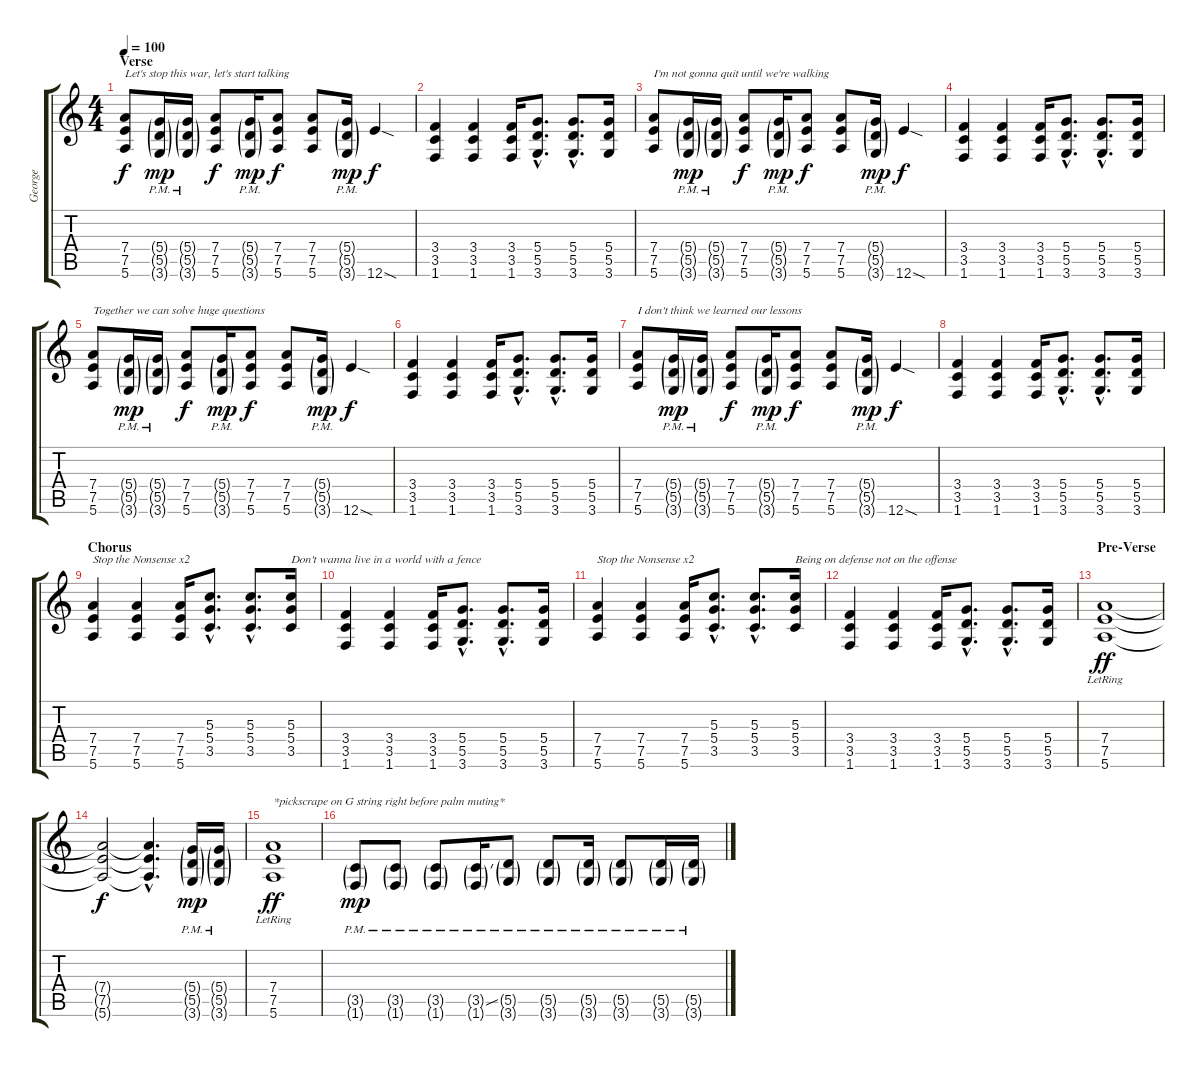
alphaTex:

\track ("George" "George") {instrument overdrivenguitar}
\staff {score tabs}
\tuning (E4 B3 G3 D3 A2 E2) {hide}
\ts (4 4)
\section ("" "Verse")
\tempo 100
\clef g2
\ks c
(7.4 7.5 5.6).8{txt "Let's stop this war, let's start talking" dy f} (5.4{g pm} 5.5{g} 3.6{g}).16{dy mp} (5.4{g pm} 5.5{g} 3.6{g}).16 (7.4 7.5 5.6).8{dy f} (5.4{g} 5.5{g pm} 3.6{g}).16{dy mp} (7.4 7.5 5.6).8{dy f} (7.4 7.5 5.6).8 (5.4{g pm} 5.5{g} 3.6{g}).16{dy mp} 12.6{sod}.4{dy f} |
(3.4 3.5 1.6).4 (3.4 3.5 1.6).4 (3.4 3.5 1.6).16 (5.4{hac} 5.5{hac} 3.6{hac}).8{d} (5.4{hac} 5.5{hac} 3.6{hac}).8{d} (5.4 5.5 3.6).16 |
(7.4 7.5 5.6).8{txt "I'm not gonna quit until we're walking"} (5.4{g pm} 5.5{g} 3.6{g}).16{dy mp} (5.4{g pm} 5.5{g} 3.6{g}).16 (7.4 7.5 5.6).8{dy f} (5.4{g} 5.5{g pm} 3.6{g}).16{dy mp} (7.4 7.5 5.6).8{dy f} (7.4 7.5 5.6).8 (5.4{g pm} 5.5{g} 3.6{g}).16{dy mp} 12.6{sod}.4{dy f} |
(3.4 3.5 1.6).4 (3.4 3.5 1.6).4 (3.4 3.5 1.6).16 (5.4{hac} 5.5{hac} 3.6{hac}).8{d} (5.4{hac} 5.5{hac} 3.6{hac}).8{d} (5.4 5.5 3.6).16 |
(7.4 7.5 5.6).8{txt "Together we can solve huge questions"} (5.4{g pm} 5.5{g} 3.6{g}).16{dy mp} (5.4{g pm} 5.5{g} 3.6{g}).16 (7.4 7.5 5.6).8{dy f} (5.4{g} 5.5{g pm} 3.6{g}).16{dy mp} (7.4 7.5 5.6).8{dy f} (7.4 7.5 5.6).8 (5.4{g pm} 5.5{g} 3.6{g}).16{dy mp} 12.6{sod}.4{dy f} |
(3.4 3.5 1.6).4 (3.4 3.5 1.6).4 (3.4 3.5 1.6).16 (5.4{hac} 5.5{hac} 3.6{hac}).8{d} (5.4{hac} 5.5{hac} 3.6{hac}).8{d} (5.4 5.5 3.6).16 |
(7.4 7.5 5.6).8{txt "I don't think we learned our lessons"} (5.4{g pm} 5.5{g} 3.6{g}).16{dy mp} (5.4{g pm} 5.5{g} 3.6{g}).16 (7.4 7.5 5.6).8{dy f} (5.4{g} 5.5{g pm} 3.6{g}).16{dy mp} (7.4 7.5 5.6).8{dy f} (7.4 7.5 5.6).8 (5.4{g pm} 5.5{g} 3.6{g}).16{dy mp} 12.6{sod}.4{dy f} |
(3.4 3.5 1.6).4 (3.4 3.5 1.6).4 (3.4 3.5 1.6).16 (5.4{hac} 5.5{hac} 3.6{hac}).8{d} (5.4{hac} 5.5{hac} 3.6{hac}).8{d} (5.4 5.5 3.6).16 |
\section ("" "Chorus")
(7.4 7.5 5.6).4{txt "Stop the Nonsense x2"} (7.4 7.5 5.6).4 (7.4 7.5 5.6).16 (5.3{hac} 5.4{hac} 3.5{hac}).8{d} (5.3{hac} 5.4{hac} 3.5{hac}).8{d} (5.3 5.4 3.5).16{txt "Don't wanna live in a world with a fence"} |
(3.4 3.5 1.6).4 (3.4 3.5 1.6).4 (3.4 3.5 1.6).16 (5.4{hac} 5.5{hac} 3.6{hac}).8{d} (5.4{hac} 5.5{hac} 3.6{hac}).8{d} (5.4 5.5 3.6).16 |
(7.4 7.5 5.6).4{txt "Stop the Nonsense x2"} (7.4 7.5 5.6).4 (7.4 7.5 5.6).16 (5.3{hac} 5.4{hac} 3.5{hac}).8{d} (5.3{hac} 5.4{hac} 3.5{hac}).8{d} (5.3 5.4 3.5).16{txt "Being on defense not on the offense"} |
(3.4 3.5 1.6).4 (3.4 3.5 1.6).4 (3.4 3.5 1.6).16 (5.4{hac} 5.5{hac} 3.6{hac}).8{d} (5.4{hac} 5.5{hac} 3.6{hac}).8{d} (5.4 5.5 3.6).16 |
\section ("" "Pre-Verse")
(7.4{lr} 7.5{lr} 5.6{lr}).1{dy ff} |
(7.4{t} 7.5{t} 5.6{t}).2{dy f} (7.4{hac t} 7.5{hac t} 5.6{hac t}).4{d} (5.4{g} 5.5{g pm} 3.6{g}).16{dy mp} (5.4{g} 5.5{g pm} 3.6{g}).16 |
(7.4{lr} 7.5{lr} 5.6{lr}).1{txt "*pickscrape on G string right before palm muting*" dy ff} |
(3.5{g} 1.6{g pm}).8{dy mp} (3.5{g} 1.6{g pm}).8 (3.5{g} 1.6{g pm}).8 (3.5{ss g} 1.6{g pm}).16 (5.5{g} 3.6{g pm}).8 (5.5{g} 3.6{g pm}).8 (5.5{g} 3.6{g pm}).16 (5.5{g} 3.6{g pm}).8 (5.5{g pm} 3.6{g}).16 (5.5{g} 3.6{g pm}).16
